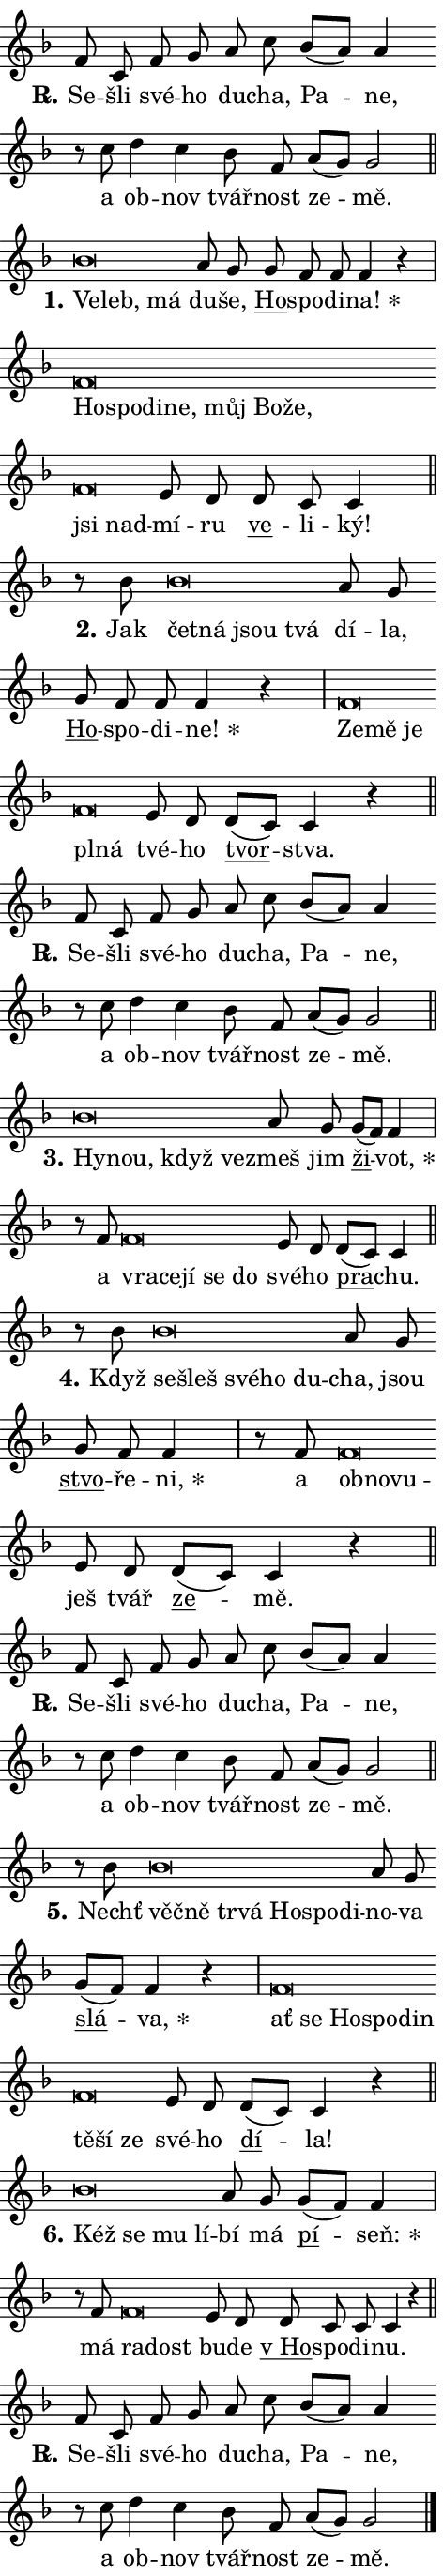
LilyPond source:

\version "2.24.0"
\header { tagline = "" }
\paper {
  indent = 0\cm
  top-margin = 0\cm
  right-margin = 0.13\cm % to fit lyric hyphens
  bottom-margin = 0\cm
  left-margin = 0\cm
  paper-width = 8\cm
  page-breaking = #ly:one-page-breaking
  system-system-spacing.basic-distance = #11
  score-system-spacing.basic-distance = #11
  ragged-last = ##f
}


%% Author: Thomas Morley
%% https://lists.gnu.org/archive/html/lilypond-user/2020-05/msg00002.html
#(define (line-position grob)
"Returns position of @var[grob} in current system:
   @code{'start}, if at first time-step
   @code{'end}, if at last time-step
   @code{'middle} otherwise
"
  (let* ((col (ly:item-get-column grob))
         (ln (ly:grob-object col 'left-neighbor))
         (rn (ly:grob-object col 'right-neighbor))
         (col-to-check-left (if (ly:grob? ln) ln col))
         (col-to-check-right (if (ly:grob? rn) rn col))
         (break-dir-left
           (and
             (ly:grob-property col-to-check-left 'non-musical #f)
             (ly:item-break-dir col-to-check-left)))
         (break-dir-right
           (and
             (ly:grob-property col-to-check-right 'non-musical #f)
             (ly:item-break-dir col-to-check-right))))
        (cond ((eqv? 1 break-dir-left) 'start)
              ((eqv? -1 break-dir-right) 'end)
              (else 'middle))))

#(define (tranparent-at-line-position vctor)
  (lambda (grob)
  "Relying on @code{line-position} select the relevant enry from @var{vctor}.
Used to determine transparency,"
    (case (line-position grob)
      ((end) (not (vector-ref vctor 0)))
      ((middle) (not (vector-ref vctor 1)))
      ((start) (not (vector-ref vctor 2))))))

noteHeadBreakVisibility =
#(define-music-function (break-visibility)(vector?)
"Makes @code{NoteHead}s transparent relying on @var{break-visibility}"
#{
  \override NoteHead.transparent =
    #(tranparent-at-line-position break-visibility)
#})

#(define delete-ledgers-for-transparent-note-heads
  (lambda (grob)
    "Reads whether a @code{NoteHead} is transparent.
If so this @code{NoteHead} is removed from @code{'note-heads} from
@var{grob}, which is supposed to be @code{LedgerLineSpanner}.
As a result ledgers are not printed for this @code{NoteHead}"
    (let* ((nhds-array (ly:grob-object grob 'note-heads))
           (nhds-list
             (if (ly:grob-array? nhds-array)
                 (ly:grob-array->list nhds-array)
                 '()))
           ;; Relies on the transparent-property being done before
           ;; Staff.LedgerLineSpanner.after-line-breaking is executed.
           ;; This is fragile ...
           (to-keep
             (remove
               (lambda (nhd)
                 (ly:grob-property nhd 'transparent #f))
               nhds-list)))
      ;; TODO find a better method to iterate over grob-arrays, similiar
      ;; to filter/remove etc for lists
      ;; For now rebuilt from scratch
      (set! (ly:grob-object grob 'note-heads)  '())
      (for-each
        (lambda (nhd)
          (ly:pointer-group-interface::add-grob grob 'note-heads nhd))
        to-keep))))

squashNotes = {
  \override NoteHead.X-extent = #'(-0.2 . 0.2)
  \override NoteHead.Y-extent = #'(-0.75 . 0)
  \override NoteHead.stencil =
    #(lambda (grob)
       (let ((pos (ly:grob-property grob 'staff-position)))
         (begin
           (if (< pos -7) (display "ERROR: Lower brevis then expected\n") (display ""))
           (if (<= pos -6) ly:text-interface::print ly:note-head::print))))
}
unSquashNotes = {
  \revert NoteHead.X-extent
  \revert NoteHead.Y-extent
  \revert NoteHead.stencil
}

hideNotes = \noteHeadBreakVisibility #begin-of-line-visible
unHideNotes = \noteHeadBreakVisibility #all-visible

% work-around for resetting accidentals
% https://lilypond.org/doc/v2.23/Documentation/notation/displaying-rhythms#unmetered-music
cadenzaMeasure = {
  \cadenzaOff
  \partial 1024 s1024
  \cadenzaOn
}

#(define-markup-command (accent layout props text) (markup?)
  "Underline accented syllable"
  (interpret-markup layout props
    #{\markup \override #'(offset . 4.3) \underline { #text }#}))

responsum = \markup \concat {
  "R" \hspace #-1.05 \path #0.1 #'((moveto 0 0.07) (lineto 0.9 0.8)) \hspace #0.05 "."
}

spaceSize = #0.6828661417322834 % exact space size for TeX Gyre Schola

\layout {
  \context {
    \Staff
    \remove "Time_signature_engraver"
    \override LedgerLineSpanner.after-line-breaking = #delete-ledgers-for-transparent-note-heads
  }
  \context {
    \Lyrics {
      \override LyricSpace.minimum-distance = \spaceSize
      \override LyricText.font-name = #"TeX Gyre Schola"
      \override LyricText.font-size = 1
      \override StanzaNumber.font-name = #"TeX Gyre Schola Bold"
      \override StanzaNumber.font-size = 1
    }
  }
  \context {
    \Score 
    \override NoteHead.text =
      #(lambda (grob) 
        (let ((pos (ly:grob-property grob 'staff-position)))
          #{\markup {
            \combine
              \halign #-0.55 \raise #(if (= pos -6) 0 0.5) \override #'(thickness . 2) \draw-line #'(3.2 . 0)
              \musicglyph "noteheads.sM1"
          }#}))
  }
}

% magnetic-lyrics.ily
%
%   written by
%     Jean Abou Samra <jean@abou-samra.fr>
%     Werner Lemberg <wl@gnu.org>
%
%   adapted by
%     Jiri Hon <jiri.hon@gmail.com>
%
% Version 2022-Apr-15

% https://www.mail-archive.com/lilypond-user@gnu.org/msg149350.html

#(define (Left_hyphen_pointer_engraver context)
   "Collect syllable-hyphen-syllable occurrences in lyrics and store
them in properties.  This engraver only looks to the left.  For
example, if the lyrics input is @code{foo -- bar}, it does the
following.

@itemize @bullet
@item
Set the @code{text} property of the @code{LyricHyphen} grob between
@q{foo} and @q{bar} to @code{foo}.

@item
Set the @code{left-hyphen} property of the @code{LyricText} grob with
text @q{foo} to the @code{LyricHyphen} grob between @q{foo} and
@q{bar}.
@end itemize

Use this auxiliary engraver in combination with the
@code{lyric-@/text::@/apply-@/magnetic-@/offset!} hook."
   (let ((hyphen #f)
         (text #f))
     (make-engraver
      (acknowledgers
       ((lyric-syllable-interface engraver grob source-engraver)
        (set! text grob)))
      (end-acknowledgers
       ((lyric-hyphen-interface engraver grob source-engraver)
        ;(when (not (grob::has-interface grob 'lyric-space-interface))
          (set! hyphen grob)));)
      ((stop-translation-timestep engraver)
       (when (and text hyphen)
         (ly:grob-set-object! text 'left-hyphen hyphen))
       (set! text #f)
       (set! hyphen #f)))))

#(define (lyric-text::apply-magnetic-offset! grob)
   "If the space between two syllables is less than the value in
property @code{LyricText@/.details@/.squash-threshold}, move the right
syllable to the left so that it gets concatenated with the left
syllable.

Use this function as a hook for
@code{LyricText@/.after-@/line-@/breaking} if the
@code{Left_@/hyphen_@/pointer_@/engraver} is active."
   (let ((hyphen (ly:grob-object grob 'left-hyphen #f)))
     (when hyphen
       (let ((left-text (ly:spanner-bound hyphen LEFT)))
         (when (grob::has-interface left-text 'lyric-syllable-interface)
           (let* ((common (ly:grob-common-refpoint grob left-text X))
                  (this-x-ext (ly:grob-extent grob common X))
                  (left-x-ext
                   (begin
                     ;; Trigger magnetism for left-text.
                     (ly:grob-property left-text 'after-line-breaking)
                     (ly:grob-extent left-text common X)))
                  ;; `delta` is the gap width between two syllables.
                  (delta (- (interval-start this-x-ext)
                            (interval-end left-x-ext)))
                  (details (ly:grob-property grob 'details))
                  (threshold (assoc-get 'squash-threshold details 0.2)))
             (when (< delta threshold)
               (let* (;; We have to manipulate the input text so that
                      ;; ligatures crossing syllable boundaries are not
                      ;; disabled.  For languages based on the Latin
                      ;; script this is essentially a beautification.
                      ;; However, for non-Western scripts it can be a
                      ;; necessity.
                      (lt (ly:grob-property left-text 'text))
                      (rt (ly:grob-property grob 'text))
                      (is-space (grob::has-interface hyphen 'lyric-space-interface))
                      (space (if is-space " " ""))
                      (extra-delta (if is-space spaceSize 0))
                      ;; Append new syllable.
                      (ltrt-space (if (and (string? lt) (string? rt))
                                (string-append lt space rt)
                                (make-concat-markup (list lt space rt))))
                      ;; Right-align `ltrt` to the right side.
                      (ltrt-space-markup (grob-interpret-markup
                               grob
                               (make-translate-markup
                                (cons (interval-length this-x-ext) 0)
                                (make-right-align-markup ltrt-space)))))
                 (begin
                   ;; Don't print `left-text`.
                   (ly:grob-set-property! left-text 'stencil #f)
                   ;; Set text and stencil (which holds all collected
                   ;; syllables so far) and shift it to the left.
                   (ly:grob-set-property! grob 'text ltrt-space)
                   (ly:grob-set-property! grob 'stencil ltrt-space-markup)
                   (ly:grob-translate-axis! grob (- (- delta extra-delta)) X))))))))))


#(define (lyric-hyphen::displace-bounds-first grob)
   ;; Make very sure this callback isn't triggered too early.
   (let ((left (ly:spanner-bound grob LEFT))
         (right (ly:spanner-bound grob RIGHT)))
     (ly:grob-property left 'after-line-breaking)
     (ly:grob-property right 'after-line-breaking)
     (ly:lyric-hyphen::print grob)))

squashThreshold = #0.4

\layout {
  \context {
    \Lyrics
    \consists #Left_hyphen_pointer_engraver
    \override LyricText.after-line-breaking =
      #lyric-text::apply-magnetic-offset!
    \override LyricHyphen.stencil = #lyric-hyphen::displace-bounds-first
    \override LyricText.details.squash-threshold = \squashThreshold
    \override LyricHyphen.minimum-distance = 0
    \override LyricHyphen.minimum-length = \squashThreshold
  }
}

squashText = \override LyricText.details.squash-threshold = 9999
unSquashText = \override LyricText.details.squash-threshold = \squashThreshold

leftText = \override LyricText.self-alignment-X = #LEFT
unLeftText = \revert LyricText.self-alignment-X

starOffset = #(lambda (grob) 
                (let ((x_offset (ly:self-alignment-interface::aligned-on-x-parent grob)))
                  (if (= x_offset 0) 0 (+ x_offset 1.2))))

star = #(define-music-function (syllable)(string?)
"Append star separator at the end of a syllable"
#{
  \once \override LyricText.X-offset = #starOffset
  \lyricmode { \markup {
    #syllable
    \override #'((font-name . "TeX Gyre Schola Bold")) \hspace #0.2 \lower #0.65 \larger "*"
  } }
#})

starAccent = #(define-music-function (syllable)(string?)
"Append star separator at the end of a syllable and make accent"
#{
  \once \override LyricText.X-offset = #starOffset
  \lyricmode { \markup {
    \accent #syllable
    \override #'((font-name . "TeX Gyre Schola Bold")) \hspace #0.2 \lower #0.65 \larger "*"
  } }
#})

breath = #(define-music-function (syllable)(string?)
"Append breathing indicator at the end of a syllable"
#{
  \lyricmode { \markup { #syllable "+" } }
#})

optionalBreath = #(define-music-function (syllable)(string?)
"Append optional breathing indicator at the end of a syllable"
#{
  \lyricmode { \markup { #syllable "(+)" } }
#})


\score {
    <<
        \new Voice = "melody" { \cadenzaOn \key f \major \relative { f'8 c f g a c \bar "" bes[( a)] a4 \bar "" r8 c d4 c \bar "" bes8 f \bar "" a[( g)] g2 \cadenzaMeasure \bar "||" \break } }
        \new Lyrics \lyricsto "melody" { \lyricmode { \set stanza = \responsum
Se -- šli své -- ho du -- cha, Pa -- ne, a ob -- nov tvář -- nost ze -- mě. } }
    >>
    \layout {}
}

\score {
    <<
        \new Voice = "melody" { \cadenzaOn \key f \major \relative { \squashNotes bes'\breve*1/16 \hideNotes \breve*1/16 \breve*1/16 \bar "" \unHideNotes \unSquashNotes a8 g \bar "" g f f f4 r \cadenzaMeasure \bar "|" \squashNotes f\breve*1/16 \hideNotes \breve*1/16 \bar "" \breve*1/16 \bar "" \breve*1/16 \bar "" \breve*1/16 \bar "" \breve*1/16 \bar "" \breve*1/16 \bar "" \breve*1/16 \breve*1/16 \bar "" \unHideNotes \unSquashNotes e8 d \bar "" d c c4 \cadenzaMeasure \bar "||" \break } }
        \new Lyrics \lyricsto "melody" { \lyricmode { \set stanza = "1."
\leftText Ve -- \squashText leb, má \unLeftText \unSquashText du -- še, \markup \accent Ho -- spo -- di -- \star na! \leftText Ho -- \squashText spo -- di -- ne, můj Bo -- že, jsi nad -- \unLeftText \unSquashText mí -- ru \markup \accent ve -- li -- ký! } }
    >>
    \layout {}
}

\score {
    <<
        \new Voice = "melody" { \cadenzaOn \key f \major \relative { r8 bes'8 \squashNotes bes\breve*1/16 \hideNotes \breve*1/16 \bar "" \breve*1/16 \breve*1/16 \bar "" \unHideNotes \unSquashNotes a8 g \bar "" g f f f4 r \cadenzaMeasure \bar "|" \squashNotes f\breve*1/16 \hideNotes \breve*1/16 \bar "" \breve*1/16 \bar "" \breve*1/16 \breve*1/16 \bar "" \unHideNotes \unSquashNotes e8 d \bar "" d[( c)] c4 r \cadenzaMeasure \bar "||" \break } }
        \new Lyrics \lyricsto "melody" { \lyricmode { \set stanza = "2."
Jak \leftText čet -- \squashText ná jsou tvá \unLeftText \unSquashText dí -- la, \markup \accent Ho -- spo -- di -- \star ne! \leftText Ze -- \squashText mě je pl -- ná \unLeftText \unSquashText tvé -- ho \markup \accent tvor -- stva. } }
    >>
    \layout {}
}

\score {
    <<
        \new Voice = "melody" { \cadenzaOn \key f \major \relative { f'8 c f g a c \bar "" bes[( a)] a4 \bar "" r8 c d4 c \bar "" bes8 f \bar "" a[( g)] g2 \cadenzaMeasure \bar "||" \break } }
        \new Lyrics \lyricsto "melody" { \lyricmode { \set stanza = \responsum
Se -- šli své -- ho du -- cha, Pa -- ne, a ob -- nov tvář -- nost ze -- mě. } }
    >>
    \layout {}
}

\score {
    <<
        \new Voice = "melody" { \cadenzaOn \key f \major \relative { \squashNotes bes'\breve*1/16 \hideNotes \breve*1/16 \bar "" \breve*1/16 \breve*1/16 \bar "" \unHideNotes \unSquashNotes a8 g \bar "" g[( f)] f4 \cadenzaMeasure \bar "|" r8 f8 \squashNotes f\breve*1/16 \hideNotes \breve*1/16 \bar "" \breve*1/16 \bar "" \breve*1/16 \breve*1/16 \bar "" \unHideNotes \unSquashNotes e8 d \bar "" d[( c)] c4 \cadenzaMeasure \bar "||" \break } }
        \new Lyrics \lyricsto "melody" { \lyricmode { \set stanza = "3."
\leftText Hy -- \squashText nou, když ve -- \unLeftText \unSquashText zmeš jim \markup \accent ži -- \star vot, a \leftText vra -- \squashText ce -- jí se do \unLeftText \unSquashText své -- ho \markup \accent pra -- chu. } }
    >>
    \layout {}
}

\score {
    <<
        \new Voice = "melody" { \cadenzaOn \key f \major \relative { r8 bes'8 \squashNotes bes\breve*1/16 \hideNotes \breve*1/16 \bar "" \breve*1/16 \bar "" \breve*1/16 \breve*1/16 \bar "" \unHideNotes \unSquashNotes a8 g \bar "" g f f4 \cadenzaMeasure \bar "|" r8 f8 \squashNotes f\breve*1/16 \hideNotes \breve*1/16 \breve*1/16 \bar "" \unHideNotes \unSquashNotes e8 d \bar "" d[( c)] c4 r \cadenzaMeasure \bar "||" \break } }
        \new Lyrics \lyricsto "melody" { \lyricmode { \set stanza = "4."
Když \leftText se -- \squashText šleš své -- ho du -- \unLeftText \unSquashText cha, jsou \markup \accent stvo -- ře -- \star ni, a \leftText ob -- \squashText no -- vu -- \unLeftText \unSquashText ješ tvář \markup \accent ze -- mě. } }
    >>
    \layout {}
}

\score {
    <<
        \new Voice = "melody" { \cadenzaOn \key f \major \relative { f'8 c f g a c \bar "" bes[( a)] a4 \bar "" r8 c d4 c \bar "" bes8 f \bar "" a[( g)] g2 \cadenzaMeasure \bar "||" \break } }
        \new Lyrics \lyricsto "melody" { \lyricmode { \set stanza = \responsum
Se -- šli své -- ho du -- cha, Pa -- ne, a ob -- nov tvář -- nost ze -- mě. } }
    >>
    \layout {}
}

\score {
    <<
        \new Voice = "melody" { \cadenzaOn \key f \major \relative { r8 bes'8 \squashNotes bes\breve*1/16 \hideNotes \breve*1/16 \bar "" \breve*1/16 \bar "" \breve*1/16 \bar "" \breve*1/16 \bar "" \breve*1/16 \breve*1/16 \bar "" \unHideNotes \unSquashNotes a8 g \bar "" g[( f)] f4 r \cadenzaMeasure \bar "|" \squashNotes f\breve*1/16 \hideNotes \breve*1/16 \bar "" \breve*1/16 \bar "" \breve*1/16 \bar "" \breve*1/16 \bar "" \breve*1/16 \bar "" \breve*1/16 \breve*1/16 \bar "" \unHideNotes \unSquashNotes e8 d \bar "" d[( c)] c4 r \cadenzaMeasure \bar "||" \break } }
        \new Lyrics \lyricsto "melody" { \lyricmode { \set stanza = "5."
Nechť \leftText věč -- \squashText ně tr -- vá Ho -- spo -- di -- \unLeftText \unSquashText no -- va \markup \accent slá -- \star va, \leftText ať \squashText se Ho -- spo -- din tě -- ší ze \unLeftText \unSquashText své -- ho \markup \accent dí -- la! } }
    >>
    \layout {}
}

\score {
    <<
        \new Voice = "melody" { \cadenzaOn \key f \major \relative { \squashNotes bes'\breve*1/16 \hideNotes \breve*1/16 \bar "" \breve*1/16 \breve*1/16 \bar "" \unHideNotes \unSquashNotes a8 g \bar "" g[( f)] f4 \cadenzaMeasure \bar "|" r8 f8 \squashNotes f\breve*1/16 \hideNotes \breve*1/16 \bar "" \unHideNotes \unSquashNotes e8 d \bar "" d c c c4 r \cadenzaMeasure \bar "||" \break } }
        \new Lyrics \lyricsto "melody" { \lyricmode { \set stanza = "6."
\leftText Kéž \squashText se mu lí -- \unLeftText \unSquashText bí má \markup \accent pí -- \star seň: má \leftText ra -- \squashText dost \unLeftText \unSquashText bu -- de \markup \accent "v Ho" -- spo -- di -- nu. } }
    >>
    \layout {}
}

\score {
    <<
        \new Voice = "melody" { \cadenzaOn \key f \major \relative { f'8 c f g a c \bar "" bes[( a)] a4 \bar "" r8 c d4 c \bar "" bes8 f \bar "" a[( g)] g2 \cadenzaMeasure \bar "||" \break } \bar "|." }
        \new Lyrics \lyricsto "melody" { \lyricmode { \set stanza = \responsum
Se -- šli své -- ho du -- cha, Pa -- ne, a ob -- nov tvář -- nost ze -- mě. } }
    >>
    \layout {}
}
